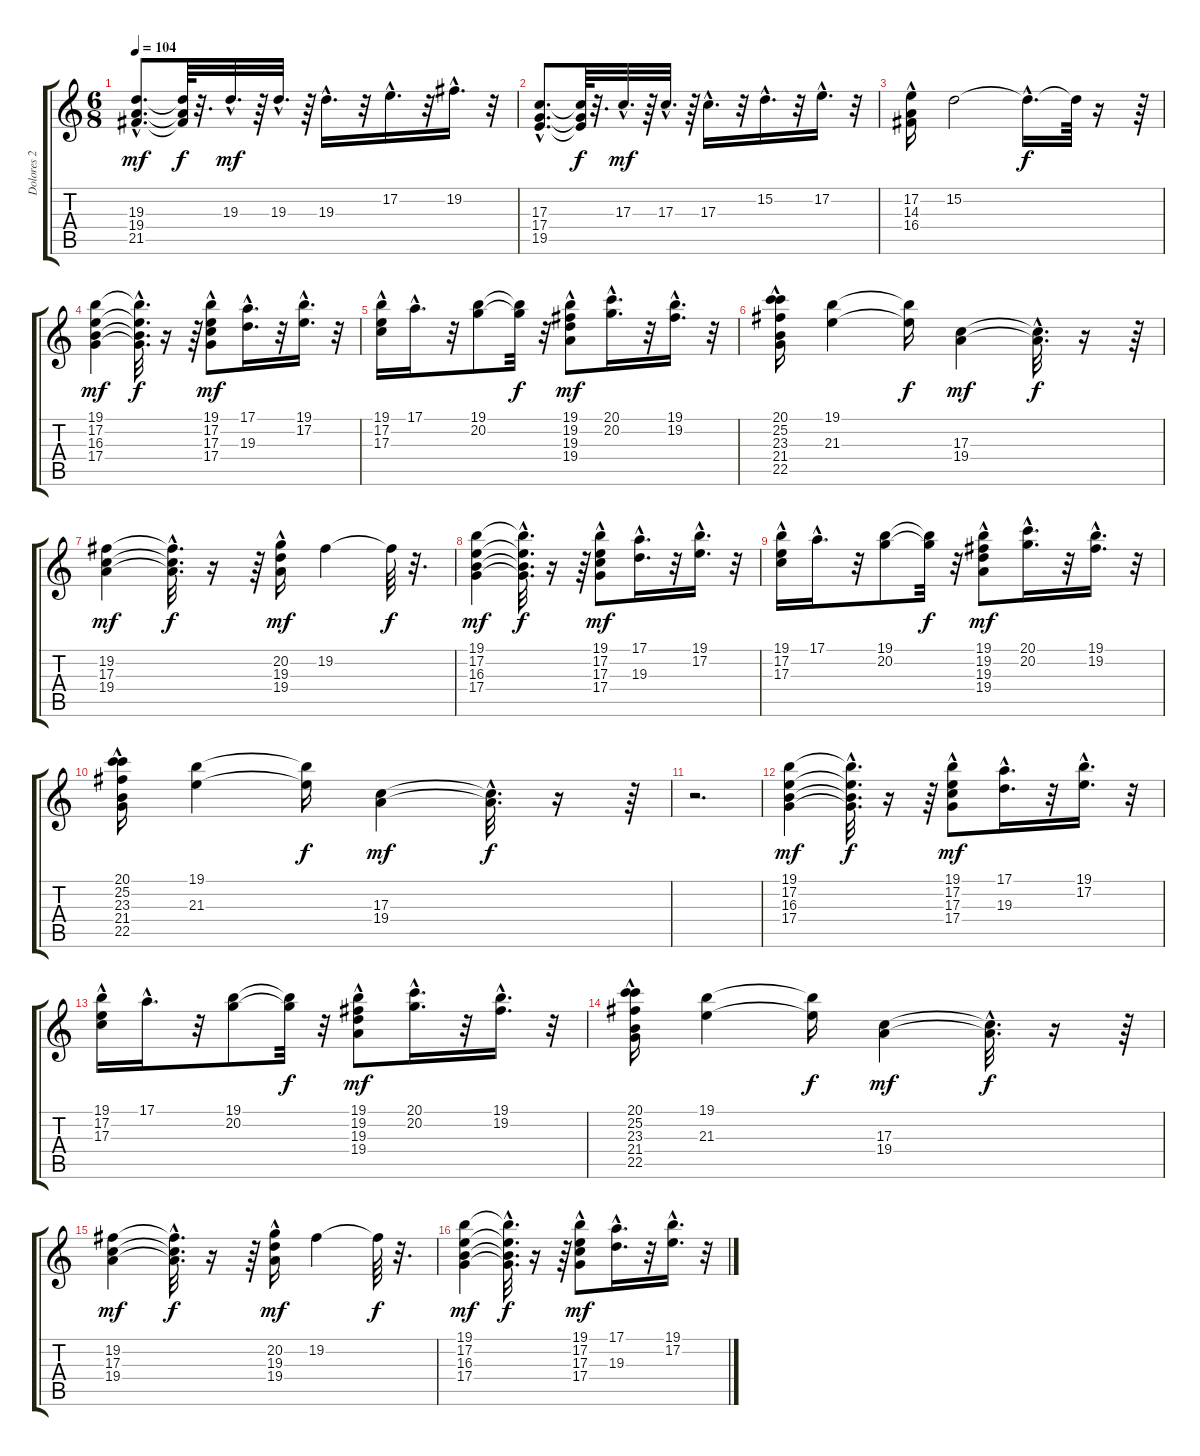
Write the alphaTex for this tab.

\track ("Dolores 2" "Dolores 2") {instrument pad3polysynth}
\staff {score tabs}
\tuning (E4 B3 G3 D3 A2 E2) {hide}
\ts (6 8)
\tempo 104
\clef g2
\ks c
(19.3{hac} 19.4{hac} 21.5{hac}).8{d dy mf} (19.3{t} 19.4{t} 21.5{t}).64{dy f} r.32{d} 19.3{hac}.32{d dy mf} r.64 19.3{hac}.32{d} r.64 19.3{hac}.16{d} r.32 17.2{hac}.16{d} r.32 19.2{hac}.16{d} r.32 |
(17.3{hac} 17.4{hac} 19.5{hac}).8{d} (17.3{t} 17.4{t} 19.5{t}).64{dy f} r.32{d} 17.3{hac}.32{d dy mf} r.64 17.3{hac}.32{d} r.64 17.3{hac}.16{d} r.32 15.2{hac}.16{d} r.32 17.2{hac}.16{d} r.32 |
(17.2{hac} 14.3 16.4).16 15.2.2 15.2{hac t}.16{d dy f} 15.2{t}.64 r.16 r.64 |
(19.1 17.2 16.3 17.4).4{dy mf} (19.1{hac t} 17.2{hac t} 16.3{hac t} 17.4{hac t}).32{d dy f} r.16 r.64 (19.1{hac} 17.2{hac} 17.3 17.4).8{dy mf} (17.1{hac} 19.3{hac}).16{d} r.32 (19.1{hac} 17.2{hac}).16{d} r.32 |
(19.1{hac} 17.2 17.3).16 17.1{hac}.16{d} r.32 (19.1 20.2).8 (19.1{t} 20.2{t}).32{dy f} r.32 (19.1{hac} 19.2{hac} 19.3 19.4).8{dy mf} (20.1{hac} 20.2{hac}).16{d} r.32 (19.1{hac} 19.2{hac}).16{d} r.32 |
(20.1{hac} 25.2{hac} 23.3{hac} 21.4 22.5).16 (19.1 21.3).4 (19.1{t} 21.3{t}).16{dy f} (17.3 19.4).4{dy mf} (17.3{hac t} 19.4{hac t}).32{d dy f} r.16 r.64 |
(19.2 17.3 19.4).4{dy mf} (19.2{hac t} 17.3{hac t} 19.4{hac t}).32{d dy f} r.16 r.64 (20.2{hac} 19.3 19.4).16{dy mf} 19.2.4 19.2{t}.64{dy f} r.32{d} |
(19.1 17.2 16.3 17.4).4{dy mf} (19.1{hac t} 17.2{hac t} 16.3{hac t} 17.4{hac t}).32{d dy f} r.16 r.64 (19.1{hac} 17.2{hac} 17.3 17.4).8{dy mf} (17.1{hac} 19.3{hac}).16{d} r.32 (19.1{hac} 17.2{hac}).16{d} r.32 |
(19.1{hac} 17.2 17.3).16 17.1{hac}.16{d} r.32 (19.1 20.2).8 (19.1{t} 20.2{t}).32{dy f} r.32 (19.1{hac} 19.2{hac} 19.3 19.4).8{dy mf} (20.1{hac} 20.2{hac}).16{d} r.32 (19.1{hac} 19.2{hac}).16{d} r.32 |
(20.1{hac} 25.2{hac} 23.3{hac} 21.4 22.5).16 (19.1 21.3).4 (19.1{t} 21.3{t}).16{dy f} (17.3 19.4).4{dy mf} (17.3{hac t} 19.4{hac t}).32{d dy f} r.16 r.64 |
r.2{d} |
(19.1 17.2 16.3 17.4).4{dy mf} (19.1{hac t} 17.2{hac t} 16.3{hac t} 17.4{hac t}).32{d dy f} r.16 r.64 (19.1{hac} 17.2{hac} 17.3 17.4).8{dy mf} (17.1{hac} 19.3{hac}).16{d} r.32 (19.1{hac} 17.2{hac}).16{d} r.32 |
(19.1{hac} 17.2 17.3).16 17.1{hac}.16{d} r.32 (19.1 20.2).8 (19.1{t} 20.2{t}).32{dy f} r.32 (19.1{hac} 19.2{hac} 19.3 19.4).8{dy mf} (20.1{hac} 20.2{hac}).16{d} r.32 (19.1{hac} 19.2{hac}).16{d} r.32 |
(20.1{hac} 25.2{hac} 23.3{hac} 21.4 22.5).16 (19.1 21.3).4 (19.1{t} 21.3{t}).16{dy f} (17.3 19.4).4{dy mf} (17.3{hac t} 19.4{hac t}).32{d dy f} r.16 r.64 |
(19.2 17.3 19.4).4{dy mf} (19.2{hac t} 17.3{hac t} 19.4{hac t}).32{d dy f} r.16 r.64 (20.2{hac} 19.3 19.4).16{dy mf} 19.2.4 19.2{t}.64{dy f} r.32{d} |
(19.1 17.2 16.3 17.4).4{dy mf} (19.1{hac t} 17.2{hac t} 16.3{hac t} 17.4{hac t}).32{d dy f} r.16 r.64 (19.1{hac} 17.2{hac} 17.3 17.4).8{dy mf} (17.1{hac} 19.3{hac}).16{d} r.32 (19.1{hac} 17.2{hac}).16{d} r.32
